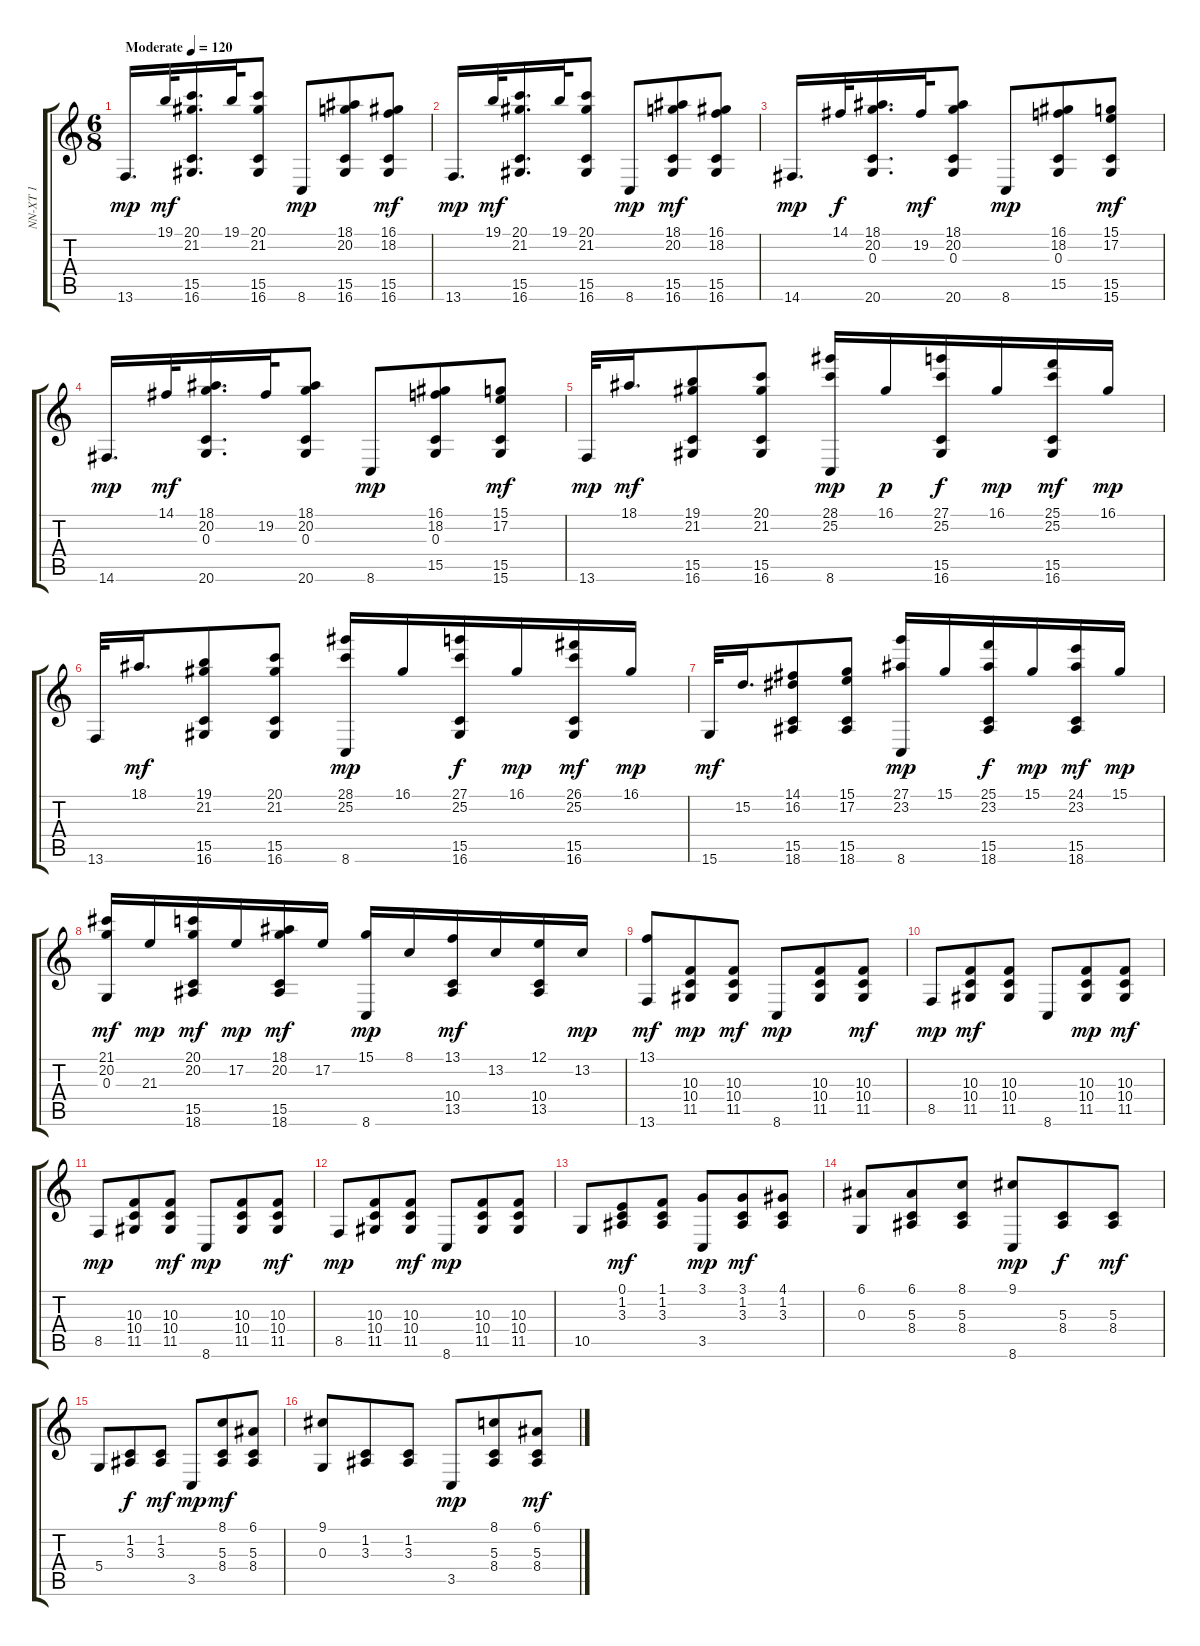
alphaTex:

\track ("NN-XT 1" "NN-XT 1") {instrument acousticgrandpiano}
\staff {score tabs}
\tuning (E4 B3 G3 D3 A2 E2) {hide}
\ts (6 8)
\tempo (120 "Moderate")
\clef g2
\ks c
13.6.16{d dy mp instrument acousticgrandpiano} 19.1.32{dy mf} (20.1 21.2 15.5 16.6).16{d} 19.1.32 (20.1 21.2 15.5 16.6).8 8.6.8{dy mp} (18.1 20.2 15.5 16.6).8 (16.1 18.2 15.5 16.6).8{dy mf} |
13.6.16{d dy mp} 19.1.32{dy mf} (20.1 21.2 15.5 16.6).16{d} 19.1.32 (20.1 21.2 15.5 16.6).8 8.6.8{dy mp} (18.1 20.2 15.5 16.6).8{dy mf} (16.1 18.2 15.5 16.6).8 |
14.6.16{d dy mp} 14.1.32{dy f} (18.1 20.2 0.3 20.6).16{d} 19.2.32{dy mf} (18.1 20.2 0.3 20.6).8 8.6.8{dy mp} (16.1 18.2 0.3 15.5).8 (15.1 17.2 15.5 15.6).8{dy mf} |
14.6.16{d dy mp} 14.1.32{dy mf} (18.1 20.2 0.3 20.6).16{d} 19.2.32 (18.1 20.2 0.3 20.6).8 8.6.8{dy mp} (16.1 18.2 0.3 15.5).8 (15.1 17.2 15.5 15.6).8{dy mf} |
13.6.32{dy mp} 18.1.16{d dy mf} (19.1 21.2 15.5 16.6).8 (20.1 21.2 15.5 16.6).8 (28.1 25.2 8.6).16{dy mp} 16.1.16{dy p} (27.1 25.2 15.5 16.6).16{dy f} 16.1.16{dy mp} (25.1 25.2 15.5 16.6).16{dy mf} 16.1.16{dy mp} |
13.6.32 18.1.16{d dy mf} (19.1 21.2 15.5 16.6).8 (20.1 21.2 15.5 16.6).8 (28.1 25.2 8.6).16{dy mp} 16.1.16 (27.1 25.2 15.5 16.6).16{dy f} 16.1.16{dy mp} (26.1 25.2 15.5 16.6).16{dy mf} 16.1.16{dy mp} |
15.6.32{dy mf} 15.2.16{d} (14.1 16.2 15.5 18.6).8 (15.1 17.2 15.5 18.6).8 (27.1 23.2 8.6).16{dy mp} 15.1.16 (25.1 23.2 15.5 18.6).16{dy f} 15.1.16{dy mp} (24.1 23.2 15.5 18.6).16{dy mf} 15.1.16{dy mp} |
(21.1 20.2 0.3).16{dy mf} 21.3.16{dy mp} (20.1 20.2 15.5 18.6).16{dy mf} 17.2.16{dy mp} (18.1 20.2 15.5 18.6).16{dy mf} 17.2.16 (15.1 8.6).16{dy mp} 8.1.16 (13.1 10.4 13.5).16{dy mf} 13.2.16 (12.1 10.4 13.5).16 13.2.16{dy mp} |
(13.1 13.6).8{dy mf} (10.3 10.4 11.5).8{dy mp} (10.3 10.4 11.5).8{dy mf} 8.6.8{dy mp} (10.3 10.4 11.5).8 (10.3 10.4 11.5).8{dy mf} |
8.5.8{dy mp} (10.3 10.4 11.5).8{dy mf} (10.3 10.4 11.5).8 8.6.8 (10.3 10.4 11.5).8{dy mp} (10.3 10.4 11.5).8{dy mf} |
8.5.8{dy mp} (10.3 10.4 11.5).8 (10.3 10.4 11.5).8{dy mf} 8.6.8{dy mp} (10.3 10.4 11.5).8 (10.3 10.4 11.5).8{dy mf} |
8.5.8{dy mp} (10.3 10.4 11.5).8 (10.3 10.4 11.5).8{dy mf} 8.6.8{dy mp} (10.3 10.4 11.5).8 (10.3 10.4 11.5).8 |
10.5.8 (0.1 1.2 3.3).8{dy mf} (1.1 1.2 3.3).8 (3.1 3.5).8{dy mp} (3.1 1.2 3.3).8{dy mf} (4.1 1.2 3.3).8 |
(6.1 0.3).8 (6.1 5.3 8.4).8 (8.1 5.3 8.4).8 (9.1 8.6).8{dy mp} (5.3 8.4).8{dy f} (5.3 8.4).8{dy mf} |
5.4.8 (1.2 3.3).8{dy f} (1.2 3.3).8{dy mf} 3.5.8{dy mp} (8.1 5.3 8.4).8{dy mf} (6.1 5.3 8.4).8 |
(9.1 0.3).8 (1.2 3.3).8 (1.2 3.3).8 3.5.8{dy mp} (8.1 5.3 8.4).8 (6.1 5.3 8.4).8{dy mf}
